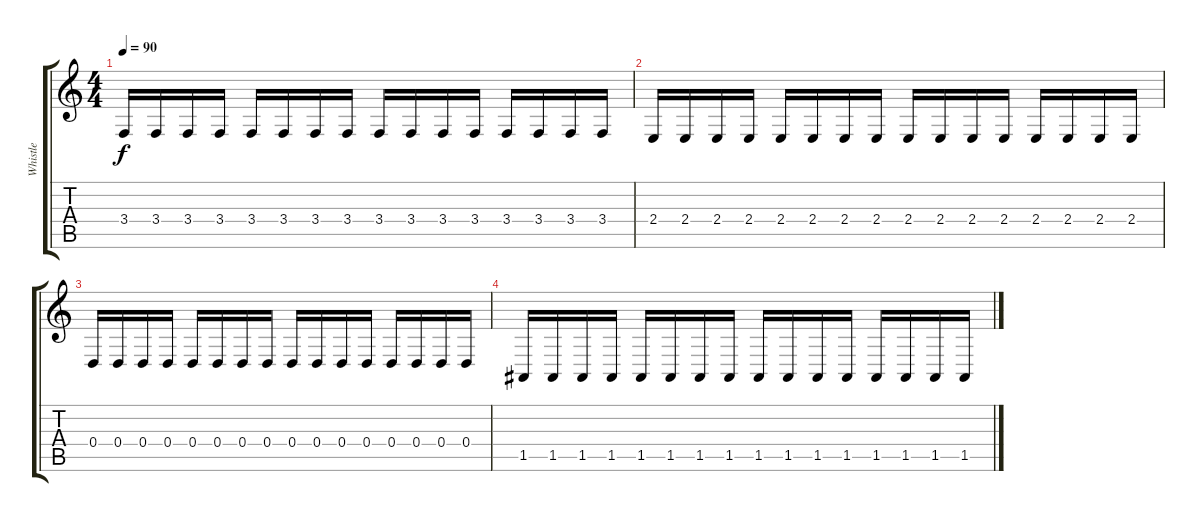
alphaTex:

\track ("Whistle" "Whistle") {instrument whistle}
\staff {score tabs}
\tuning (E4 B3 G3 D3 A2 E2) {hide}
\ts (4 4)
\tempo 90
\clef g2
\ks c
3.4.16{dy f} 3.4.16 3.4.16 3.4.16 3.4.16 3.4.16 3.4.16 3.4.16 3.4.16 3.4.16 3.4.16 3.4.16 3.4.16 3.4.16 3.4.16 3.4.16 |
2.4.16 2.4.16 2.4.16 2.4.16 2.4.16 2.4.16 2.4.16 2.4.16 2.4.16 2.4.16 2.4.16 2.4.16 2.4.16 2.4.16 2.4.16 2.4.16 |
0.4.16 0.4.16 0.4.16 0.4.16 0.4.16 0.4.16 0.4.16 0.4.16 0.4.16 0.4.16 0.4.16 0.4.16 0.4.16 0.4.16 0.4.16 0.4.16 |
1.5.16 1.5.16 1.5.16 1.5.16 1.5.16 1.5.16 1.5.16 1.5.16 1.5.16 1.5.16 1.5.16 1.5.16 1.5.16 1.5.16 1.5.16 1.5.16
